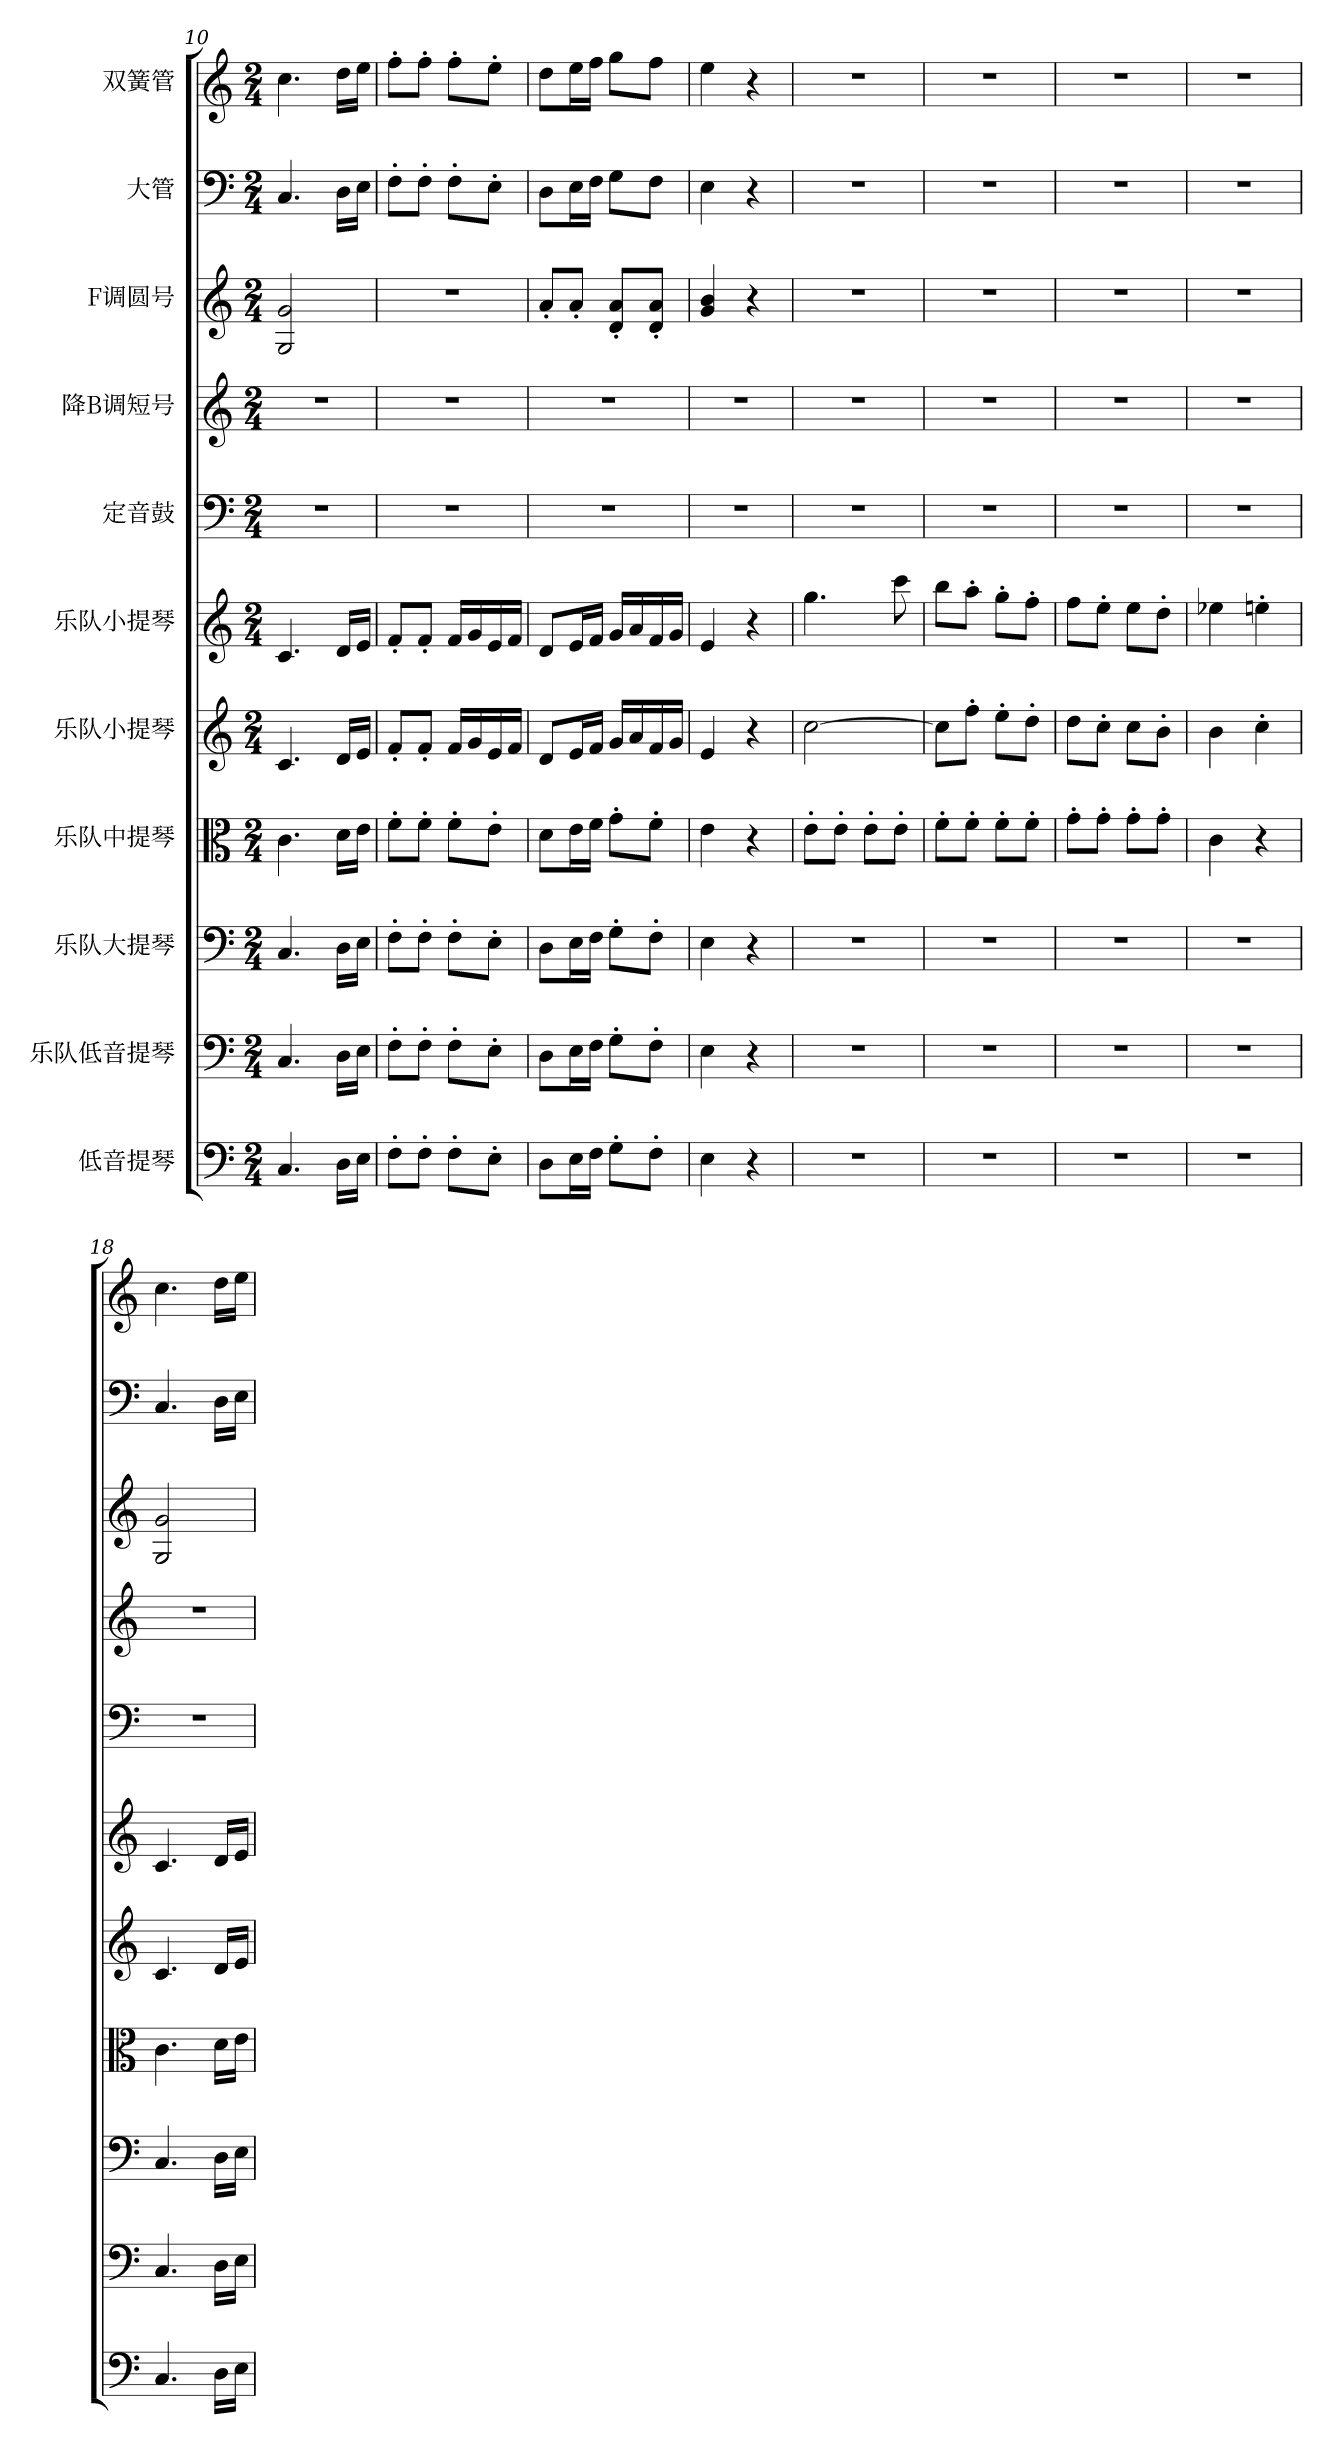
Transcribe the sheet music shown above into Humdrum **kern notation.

**kern	**kern	**kern	**kern	**kern	**kern	**kern	**kern	**kern	**kern	**kern
*part11	*part10	*part9	*part8	*part7	*part6	*part5	*part4	*part3	*part2	*part1
*staff11	*staff10	*staff9	*staff8	*staff7	*staff6	*staff5	*staff4	*staff3	*staff2	*staff1
*I"低音提琴	*I"乐队低音提琴	*I"乐队大提琴	*I"乐队中提琴	*I"乐队小提琴	*I"乐队小提琴	*I"定音鼓	*I"降B调短号	*I"F调圆号	*I"大管	*I"双簧管
*clefF4	*clefF4	*clefF4	*clefC3	*clefG2	*clefG2	*clefF4	*clefG2	*clefG2	*clefF4	*clefG2
*ITrd7c12	*ITrd7c12	*	*	*	*	*	*ITrd1c2	*ITrd4c7	*	*
*k[]	*k[]	*k[]	*k[]	*k[]	*k[]	*k[]	*k[b-e-]	*k[b-]	*k[]	*k[]
*M2/4	*M2/4	*M2/4	*M2/4	*M2/4	*M2/4	*M2/4	*M2/4	*M2/4	*M2/4	*M2/4
=10	=10	=10	=10	=10	=10	=10	=10	=10	=10	=10
4.CC/	4.CC/	4.C/	4.c\	4.c/	4.c/	2r	2r	2C/ 2c/	4.C/	4.cc\
16DD\LL	16DD\LL	16D\LL	16d\LL	16d/LL	16d/LL	.	.	.	16D\LL	16dd\LL
16EE\JJ	16EE\JJ	16E\JJ	16e\JJ	16e/JJ	16e/JJ	.	.	.	16E\JJ	16ee\JJ
=11	=11	=11	=11	=11	=11	=11	=11	=11	=11	=11
8FF'\L	8FF'\L	8F'\L	8f'\L	8f'/L	8f'/L	2r	2r	2r	8F'\L	8ff'\L
8FF'\J	8FF'\J	8F'\J	8f'\J	8f'/J	8f'/J	.	.	.	8F'\J	8ff'\J
8FF'\L	8FF'\L	8F'\L	8f'\L	16f/LL	16f/LL	.	.	.	8F'\L	8ff'\L
.	.	.	.	16g/	16g/	.	.	.	.	.
8EE'\J	8EE'\J	8E'\J	8e'\J	16e/	16e/	.	.	.	8E'\J	8ee'\J
.	.	.	.	16f/JJ	16f/JJ	.	.	.	.	.
=12	=12	=12	=12	=12	=12	=12	=12	=12	=12	=12
8DD\L	8DD\L	8D\L	8d\L	8d/L	8d/L	2r	2r	8d'/L	8D\L	8dd\L
16EE\L	16EE\L	16E\L	16e\L	16e/L	16e/L	.	.	8d'/J	16E\L	16ee\L
16FF\JJ	16FF\JJ	16F\JJ	16f\JJ	16f/JJ	16f/JJ	.	.	.	16F\JJ	16ff\JJ
8GG'\L	8GG'\L	8G'\L	8g'\L	16g/LL	16g/LL	.	.	8G/' 8d/'L	8G\L	8gg\L
.	.	.	.	16a/	16a/	.	.	.	.	.
8FF'\J	8FF'\J	8F'\J	8f'\J	16f/	16f/	.	.	8G/' 8d/'J	8F\J	8ff\J
.	.	.	.	16g/JJ	16g/JJ	.	.	.	.	.
=13	=13	=13	=13	=13	=13	=13	=13	=13	=13	=13
4EE\	4EE\	4E\	4e\	4e/	4e/	2r	2r	4c/ 4e/	4E\	4ee\
4r	4r	4r	4r	4r	4r	.	.	4r	4r	4r
!!LO:PB:g=z
=14	=14	=14	=14	=14	=14	=14	=14	=14	=14	=14
2r	2r	2r	8e'\L	[2cc\	4.gg\	2r	2r	2r	2r	2r
.	.	.	8e'\J	.	.	.	.	.	.	.
.	.	.	8e'\L	.	.	.	.	.	.	.
.	.	.	8e'\J	.	8ccc\	.	.	.	.	.
=15	=15	=15	=15	=15	=15	=15	=15	=15	=15	=15
2r	2r	2r	8f'\L	8cc\L]	8bb\L	2r	2r	2r	2r	2r
.	.	.	8f'\J	8ff'\J	8aa'\J	.	.	.	.	.
.	.	.	8f'\L	8ee'\L	8gg'\L	.	.	.	.	.
.	.	.	8f'\J	8dd'\J	8ff'\J	.	.	.	.	.
=16	=16	=16	=16	=16	=16	=16	=16	=16	=16	=16
2r	2r	2r	8g'\L	8dd\L	8ff\L	2r	2r	2r	2r	2r
.	.	.	8g'\J	8cc'\J	8ee'\J	.	.	.	.	.
.	.	.	8g'\L	8cc\L	8ee\L	.	.	.	.	.
.	.	.	8g'\J	8b'\J	8dd'\J	.	.	.	.	.
=17	=17	=17	=17	=17	=17	=17	=17	=17	=17	=17
2r	2r	2r	4c\	4b\	4ee-X\	2r	2r	2r	2r	2r
.	.	.	4r	4cc'\	4een'\	.	.	.	.	.
=18	=18	=18	=18	=18	=18	=18	=18	=18	=18	=18
4.CC/	4.CC/	4.C/	4.c\	4.c/	4.c/	2r	2r	2C/ 2c/	4.C/	4.cc\
16DD\LL	16DD\LL	16D\LL	16d\LL	16d/LL	16d/LL	.	.	.	16D\LL	16dd\LL
16EE\JJ	16EE\JJ	16E\JJ	16e\JJ	16e/JJ	16e/JJ	.	.	.	16E\JJ	16ee\JJ
=	=	=	=	=	=	=	=	=	=	=
*-	*-	*-	*-	*-	*-	*-	*-	*-	*-	*-
